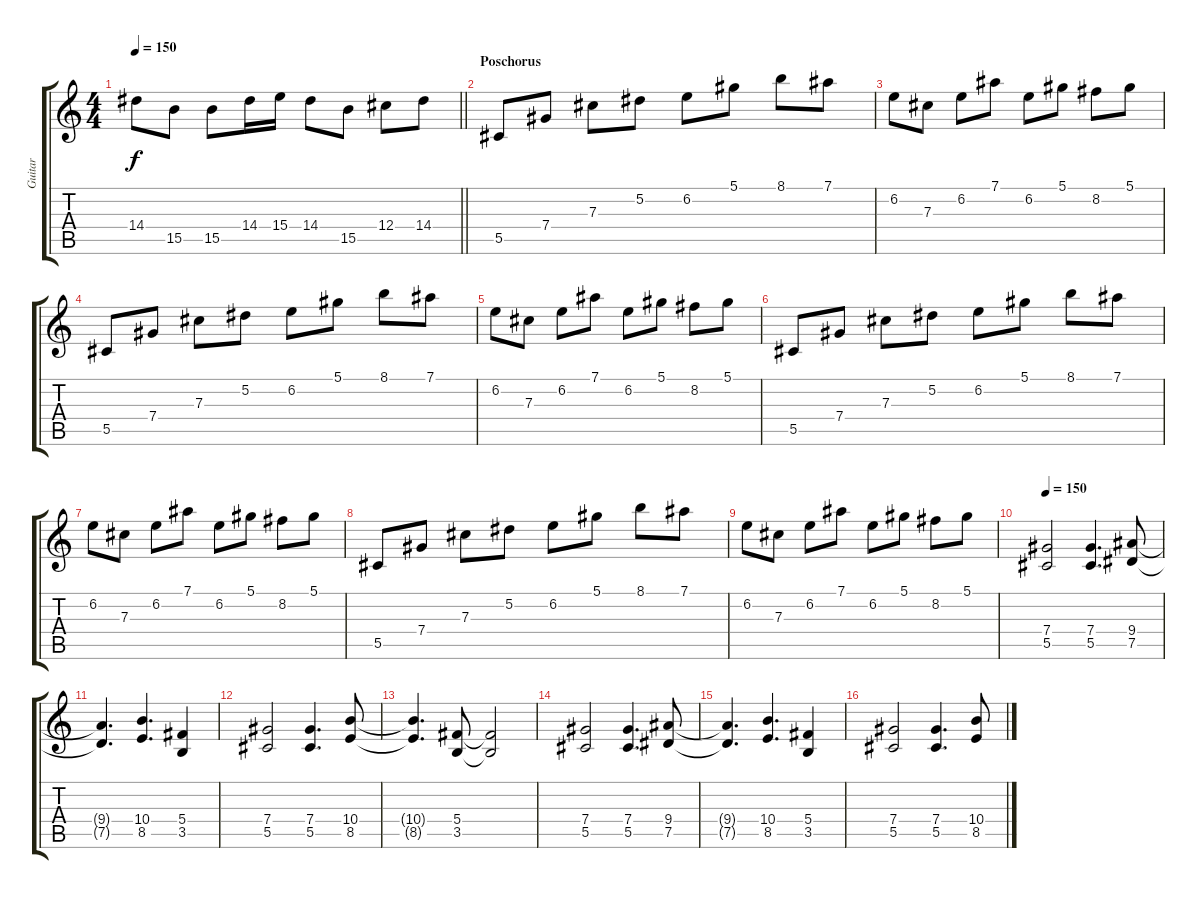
\track ("Guitar" "Guitar") {instrument distortionguitar}
\staff {score tabs}
\tuning (Eb4 Bb3 Gb3 Db3 Ab2 Eb2) {hide}
\ts (4 4)
\tempo 150
\clef g2
\barLineRight lightlight
\ks c
14.4.8{dy f} 15.5.8 15.5.8 14.4.16 15.4.16 14.4.8 15.5.8 12.4.8 14.4.8 |
\section ("" "Poschorus")
5.5.8{instrument electricguitarclean} 7.4.8 7.3.8 5.2.8 6.2.8 5.1.8 8.1.8 7.1.8 |
6.2.8 7.3.8 6.2.8 7.1.8 6.2.8 5.1.8 8.2.8 5.1.8 |
5.5.8 7.4.8 7.3.8 5.2.8 6.2.8 5.1.8 8.1.8 7.1.8 |
6.2.8 7.3.8 6.2.8 7.1.8 6.2.8 5.1.8 8.2.8 5.1.8 |
5.5.8 7.4.8 7.3.8 5.2.8 6.2.8 5.1.8 8.1.8 7.1.8 |
6.2.8 7.3.8 6.2.8 7.1.8 6.2.8 5.1.8 8.2.8 5.1.8 |
5.5.8 7.4.8 7.3.8 5.2.8 6.2.8 5.1.8 8.1.8 7.1.8 |
6.2.8 7.3.8 6.2.8 7.1.8 6.2.8 5.1.8 8.2.8 5.1.8 |
\tempo 150
(7.4 5.5).2{instrument distortionguitar} (7.4 5.5).4{d} (9.4 7.5).8 |
(9.4{t} 7.5{t}).4{d} (10.4 8.5).4{d} (5.4 3.5).4 |
(7.4 5.5).2 (7.4 5.5).4{d} (10.4 8.5).8 |
(10.4{t} 8.5{t}).4{d} (5.4 3.5).8 (5.4{t} 3.5{t}).2 |
(7.4 5.5).2 (7.4 5.5).4{d} (9.4 7.5).8 |
(9.4{t} 7.5{t}).4{d} (10.4 8.5).4{d} (5.4 3.5).4 |
(7.4 5.5).2 (7.4 5.5).4{d} (10.4 8.5).8
